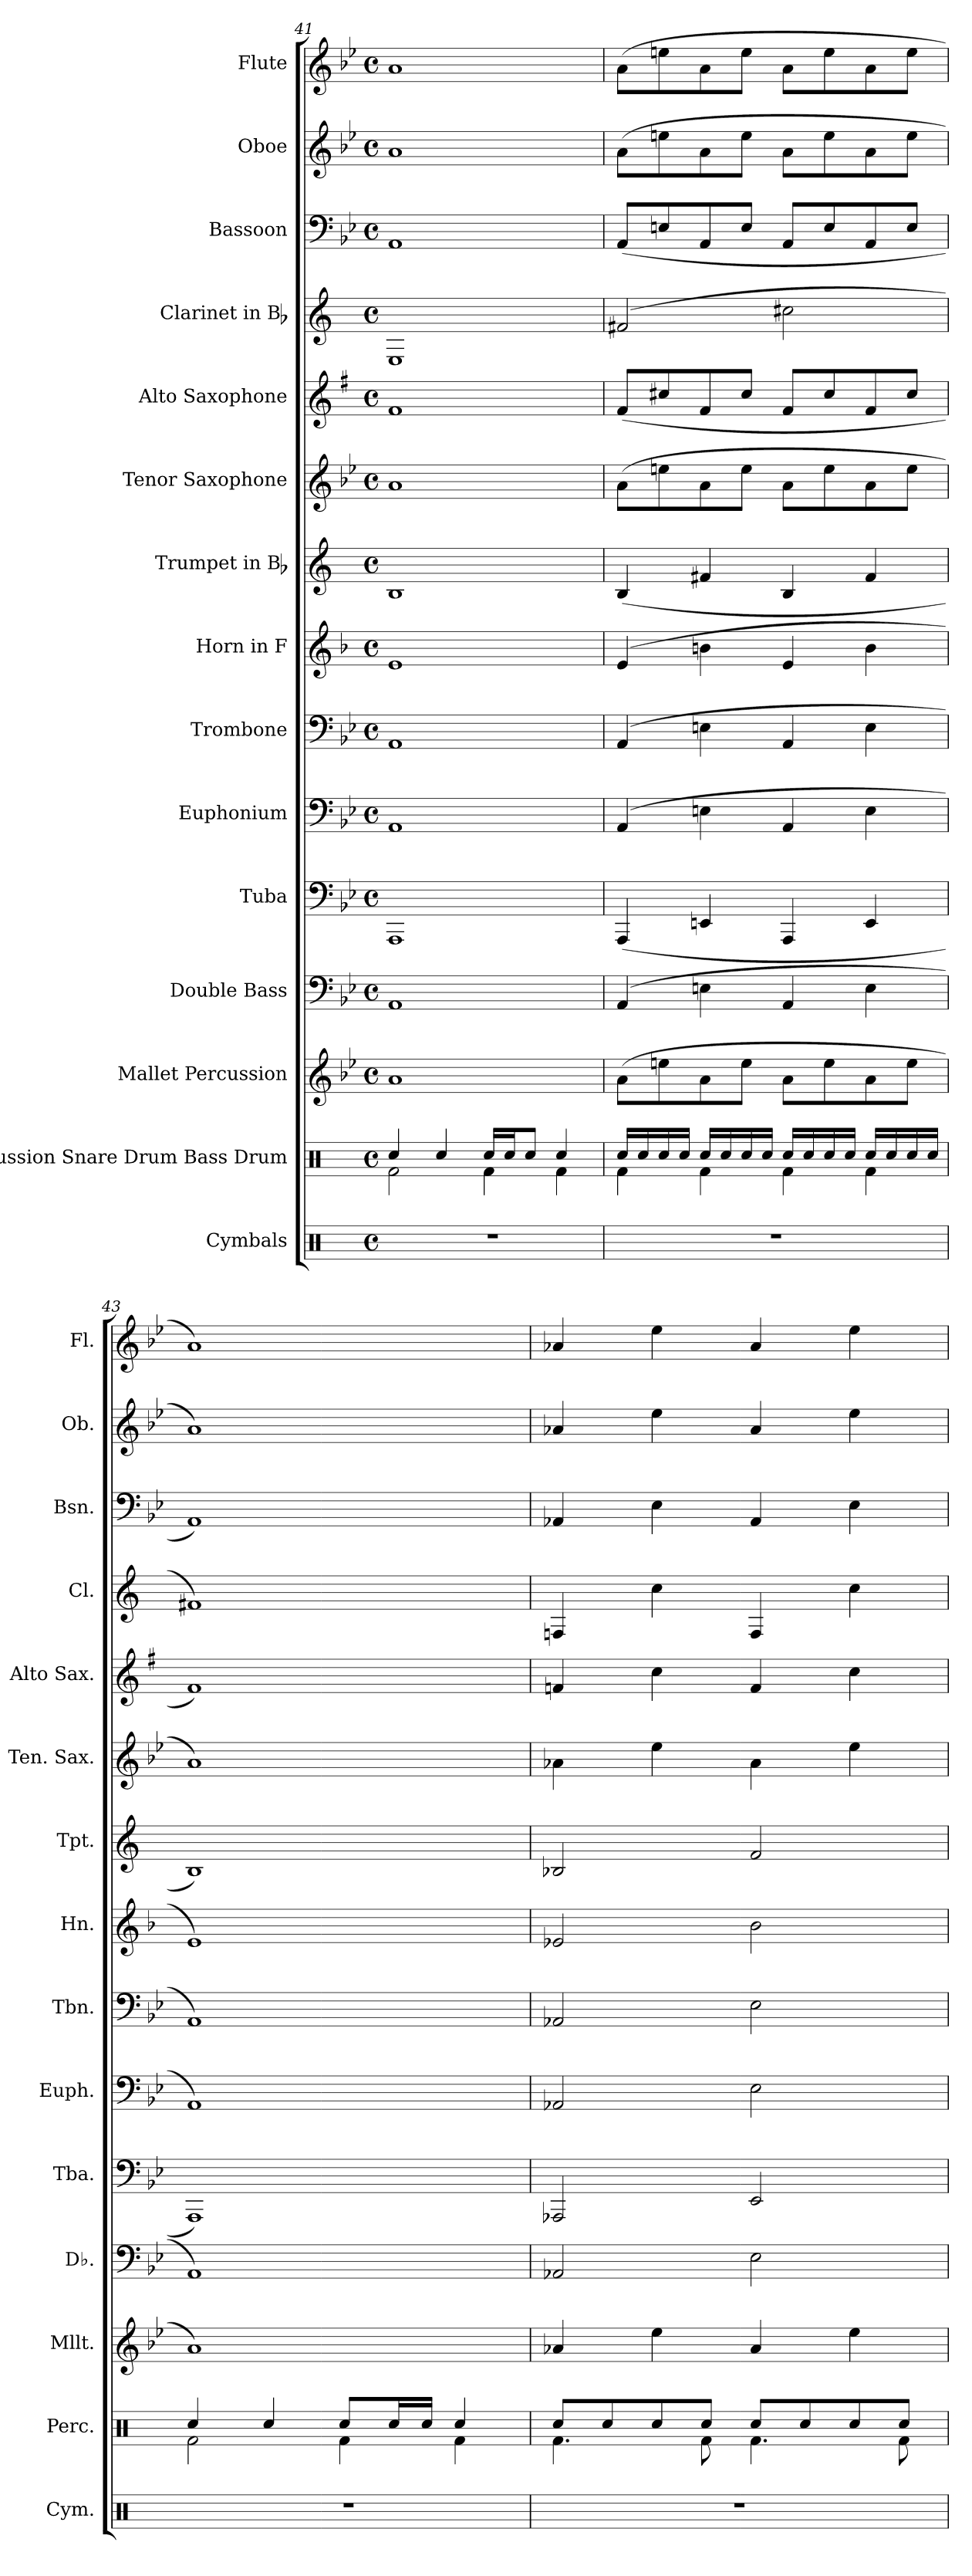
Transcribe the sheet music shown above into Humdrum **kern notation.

**kern	**kern	**kern	**kern	**kern	**kern	**kern	**kern	**kern	**kern	**kern	**kern	**kern	**kern	**kern
*part15	*part14	*part13	*part12	*part11	*part10	*part9	*part8	*part7	*part6	*part5	*part4	*part3	*part2	*part1
*staff15	*staff14	*staff13	*staff12	*staff11	*staff10	*staff9	*staff8	*staff7	*staff6	*staff5	*staff4	*staff3	*staff2	*staff1
*I"Cymbals	*I"Percussion Snare Drum Bass Drum	*I"Mallet Percussion	*I"Double Bass	*I"Tuba	*I"Euphonium	*I"Trombone	*I"Horn in F	*I"Trumpet in Bb	*I"Tenor Saxophone	*I"Alto Saxophone	*I"Clarinet in Bb	*I"Bassoon	*I"Oboe	*I"Flute
*I'Cym.	*I'Perc.	*I'Mllt.	*I'Db.	*I'Tba.	*I'Euph.	*I'Tbn.	*I'Hn.	*I'Tpt.	*I'Ten. Sax.	*I'Alto Sax.	*I'Cl.	*I'Bsn.	*I'Ob.	*I'Fl.
*clefX	*clefX	*clefG2	*clefF4	*clefF4	*clefF4	*clefF4	*clefG2	*clefG2	*clefG2	*clefG2	*clefG2	*clefF4	*clefG2	*clefG2
*	*	*ITrd-14c-24	*ITrd7c12	*	*	*	*ITrd4c7	*ITrd1c2	*ITrd8c14	*ITrd5c9	*ITrd1c2	*	*	*
*k[]	*k[]	*k[b-e-]	*k[b-e-]	*k[b-e-]	*k[b-e-]	*k[b-e-]	*k[b-e-]	*k[b-e-]	*k[b-e-]	*k[b-e-]	*k[b-e-]	*k[b-e-]	*k[b-e-]	*k[b-e-]
*C:	*C:	*B-:	*B-:	*B-:	*B-:	*B-:	*B-:	*B-:	*B-:	*B-:	*B-:	*B-:	*B-:	*B-:
*M4/4	*M4/4	*M4/4	*M4/4	*M4/4	*M4/4	*M4/4	*M4/4	*M4/4	*M4/4	*M4/4	*M4/4	*M4/4	*M4/4	*M4/4
*met(c)	*met(c)	*met(c)	*met(c)	*met(c)	*met(c)	*met(c)	*met(c)	*met(c)	*met(c)	*met(c)	*met(c)	*met(c)	*met(c)	*met(c)
=41	=41	=41	=41	=41	=41	=41	=41	=41	=41	=41	=41	=41	=41	=41
*	*^	*	*	*	*	*	*	*	*	*	*	*	*	*
1r	4Rcci/	2Rfi\	1aaai	1AAAi	1AAAi	1AAi	1AAi	1Ai	1Ai	1Ai	1Ai	1Di	1AAi	1ai	1ai
.	4Rcci/	.	.	.	.	.	.	.	.	.	.	.	.	.	.
.	16Rcci/LL	4Rfi\	.	.	.	.	.	.	.	.	.	.	.	.	.
.	16Rcci/J	.	.	.	.	.	.	.	.	.	.	.	.	.	.
.	8Rcci/J	.	.	.	.	.	.	.	.	.	.	.	.	.	.
.	4Rcci/	4Rfi\	.	.	.	.	.	.	.	.	.	.	.	.	.
!!LO:PB:g=z
=42	=42	=42	=42	=42	=42	=42	=42	=42	=42	=42	=42	=42	=42	=42	=42
1r	16Rcci/LL	4Rfi\	(8aaai\L	(4AAAi/	(4AAAi/	(4AAi/	(4AAi/	(4Ai/	(4Ai/	(8Ai\L	(8Ai/L	(2eni/	(8AAi/L	(8ai\L	(8ai\L
.	16Rcci/	.	.	.	.	.	.	.	.	.	.	.	.	.	.
.	16Rcci/	.	8eeeeni\	.	.	.	.	.	.	8eni\	8eni/	.	8Eni/	8eeni\	8eeni\
.	16Rcci/JJ	.	.	.	.	.	.	.	.	.	.	.	.	.	.
.	16Rcci/LL	4Rfi\	8aaai\	4EEni\	4EEni/	4Eni\	4Eni\	4eni\	4eni/	8Ai\	8Ai/	.	8AAi/	8ai\	8ai\
.	16Rcci/	.	.	.	.	.	.	.	.	.	.	.	.	.	.
.	16Rcci/	.	8eeeei\J	.	.	.	.	.	.	8ei\J	8ei/J	.	8Ei/J	8eei\J	8eei\J
.	16Rcci/JJ	.	.	.	.	.	.	.	.	.	.	.	.	.	.
.	16Rcci/LL	4Rfi\	8aaai\L	4AAAi/	4AAAi/	4AAi/	4AAi/	4Ai/	4Ai/	8Ai\L	8Ai/L	2bni\	8AAi/L	8ai\L	8ai\L
.	16Rcci/	.	.	.	.	.	.	.	.	.	.	.	.	.	.
.	16Rcci/	.	8eeeei\	.	.	.	.	.	.	8ei\	8ei/	.	8Ei/	8eei\	8eei\
.	16Rcci/JJ	.	.	.	.	.	.	.	.	.	.	.	.	.	.
.	16Rcci/LL	4Rfi\	8aaai\	4EEi\	4EEi/	4Ei\	4Ei\	4ei\	4ei/	8Ai\	8Ai/	.	8AAi/	8ai\	8ai\
.	16Rcci/	.	.	.	.	.	.	.	.	.	.	.	.	.	.
.	16Rcci/	.	8eeeei\J	.	.	.	.	.	.	8ei\J	8ei/J	.	8Ei/J	8eei\J	8eei\J
.	16Rcci/JJ	.	.	.	.	.	.	.	.	.	.	.	.	.	.
=43	=43	=43	=43	=43	=43	=43	=43	=43	=43	=43	=43	=43	=43	=43	=43
1r	4Rcci/	2Rfi\	1aaai)	1AAAi)	1AAAi)	1AAi)	1AAi)	1Ai)	1Ai)	1Ai)	1Ai)	1eni)	1AAi)	1ai)	1ai)
.	4Rcci/	.	.	.	.	.	.	.	.	.	.	.	.	.	.
.	8Rcci/L	4Rfi\	.	.	.	.	.	.	.	.	.	.	.	.	.
.	16Rcci/L	.	.	.	.	.	.	.	.	.	.	.	.	.	.
.	16Rcci/JJ	.	.	.	.	.	.	.	.	.	.	.	.	.	.
.	4Rcci/	4Rfi\	.	.	.	.	.	.	.	.	.	.	.	.	.
=44	=44	=44	=44	=44	=44	=44	=44	=44	=44	=44	=44	=44	=44	=44	=44
1r	8Rcci/L	4.Rfi\	4aaa-Xi/	2AAA-Xi/	2AAA-Xi/	2AA-Xi/	2AA-Xi/	2A-Xi/	2A-Xi/	4A-Xi\	4A-Xi/	4E-Xi/	4AA-Xi/	4a-Xi/	4a-Xi/
.	8Rcci/	.	.	.	.	.	.	.	.	.	.	.	.	.	.
.	8Rcci/	.	4eeee-i\	.	.	.	.	.	.	4e-i\	4e-i\	4b-i\	4E-i\	4ee-i\	4ee-i\
.	8Rcci/J	8Rfi\	.	.	.	.	.	.	.	.	.	.	.	.	.
.	8Rcci/L	4.Rfi\	4aaa-i/	2EE-i\	2EE-i/	2E-i\	2E-i\	2e-i\	2e-i/	4A-i\	4A-i/	4E-i/	4AA-i/	4a-i/	4a-i/
.	8Rcci/	.	.	.	.	.	.	.	.	.	.	.	.	.	.
.	8Rcci/	.	4eeee-i\	.	.	.	.	.	.	4e-i\	4e-i\	4b-i\	4E-i\	4ee-i\	4ee-i\
.	8Rcci/J	8Rfi\	.	.	.	.	.	.	.	.	.	.	.	.	.
*	*v	*v	*	*	*	*	*	*	*	*	*	*	*	*	*
=	=	=	=	=	=	=	=	=	=	=	=	=	=	=
*-	*-	*-	*-	*-	*-	*-	*-	*-	*-	*-	*-	*-	*-	*-
